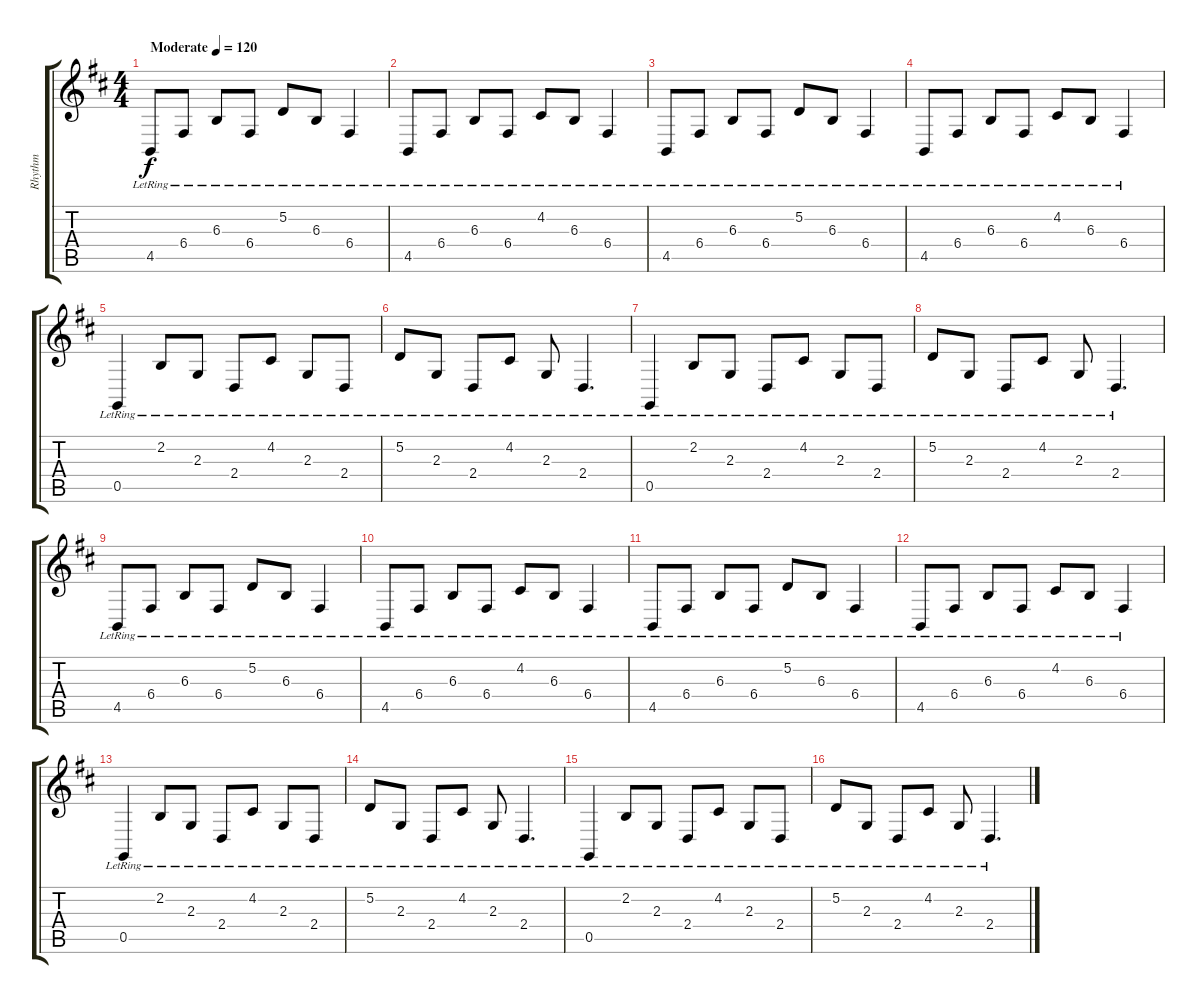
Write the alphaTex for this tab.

\track ("Rhythm" "Rhythm") {instrument electricgrandpiano}
\staff {score tabs}
\tuning (D4 A3 F3 C3 G2 D2) {hide}
\ts (4 4)
\tempo (120 "Moderate")
\clef g2
\ks bminor
4.5{lr}.8{dy f instrument acousticguitarnylon} 6.4{lr}.8 6.3{lr}.8 6.4{lr}.8 5.2{lr}.8 6.3{lr}.8 6.4{lr}.4 |
4.5{lr}.8 6.4{lr}.8 6.3{lr}.8 6.4{lr}.8 4.2{lr}.8 6.3{lr}.8 6.4{lr}.4 |
4.5{lr}.8 6.4{lr}.8 6.3{lr}.8 6.4{lr}.8 5.2{lr}.8 6.3{lr}.8 6.4{lr}.4 |
4.5{lr}.8 6.4{lr}.8 6.3{lr}.8 6.4{lr}.8 4.2{lr}.8 6.3{lr}.8 6.4{lr}.4 |
0.5{lr}.4 2.2{lr}.8 2.3{lr}.8 2.4{lr}.8 4.2{lr}.8 2.3{lr}.8 2.4{lr}.8 |
5.2{lr}.8 2.3{lr}.8 2.4{lr}.8 4.2{lr}.8 2.3{lr}.8 2.4{lr}.4{d} |
0.5{lr}.4 2.2{lr}.8 2.3{lr}.8 2.4{lr}.8 4.2{lr}.8 2.3{lr}.8 2.4{lr}.8 |
5.2{lr}.8 2.3{lr}.8 2.4{lr}.8 4.2{lr}.8 2.3{lr}.8 2.4{lr}.4{d} |
4.5{lr}.8 6.4{lr}.8 6.3{lr}.8 6.4{lr}.8 5.2{lr}.8 6.3{lr}.8 6.4{lr}.4 |
4.5{lr}.8 6.4{lr}.8 6.3{lr}.8 6.4{lr}.8 4.2{lr}.8 6.3{lr}.8 6.4{lr}.4 |
4.5{lr}.8 6.4{lr}.8 6.3{lr}.8 6.4{lr}.8 5.2{lr}.8 6.3{lr}.8 6.4{lr}.4 |
4.5{lr}.8 6.4{lr}.8 6.3{lr}.8 6.4{lr}.8 4.2{lr}.8 6.3{lr}.8 6.4{lr}.4 |
0.5{lr}.4 2.2{lr}.8 2.3{lr}.8 2.4{lr}.8 4.2{lr}.8 2.3{lr}.8 2.4{lr}.8 |
5.2{lr}.8 2.3{lr}.8 2.4{lr}.8 4.2{lr}.8 2.3{lr}.8 2.4{lr}.4{d} |
0.5{lr}.4 2.2{lr}.8 2.3{lr}.8 2.4{lr}.8 4.2{lr}.8 2.3{lr}.8 2.4{lr}.8 |
5.2{lr}.8 2.3{lr}.8 2.4{lr}.8 4.2{lr}.8 2.3{lr}.8 2.4{lr}.4{d}
